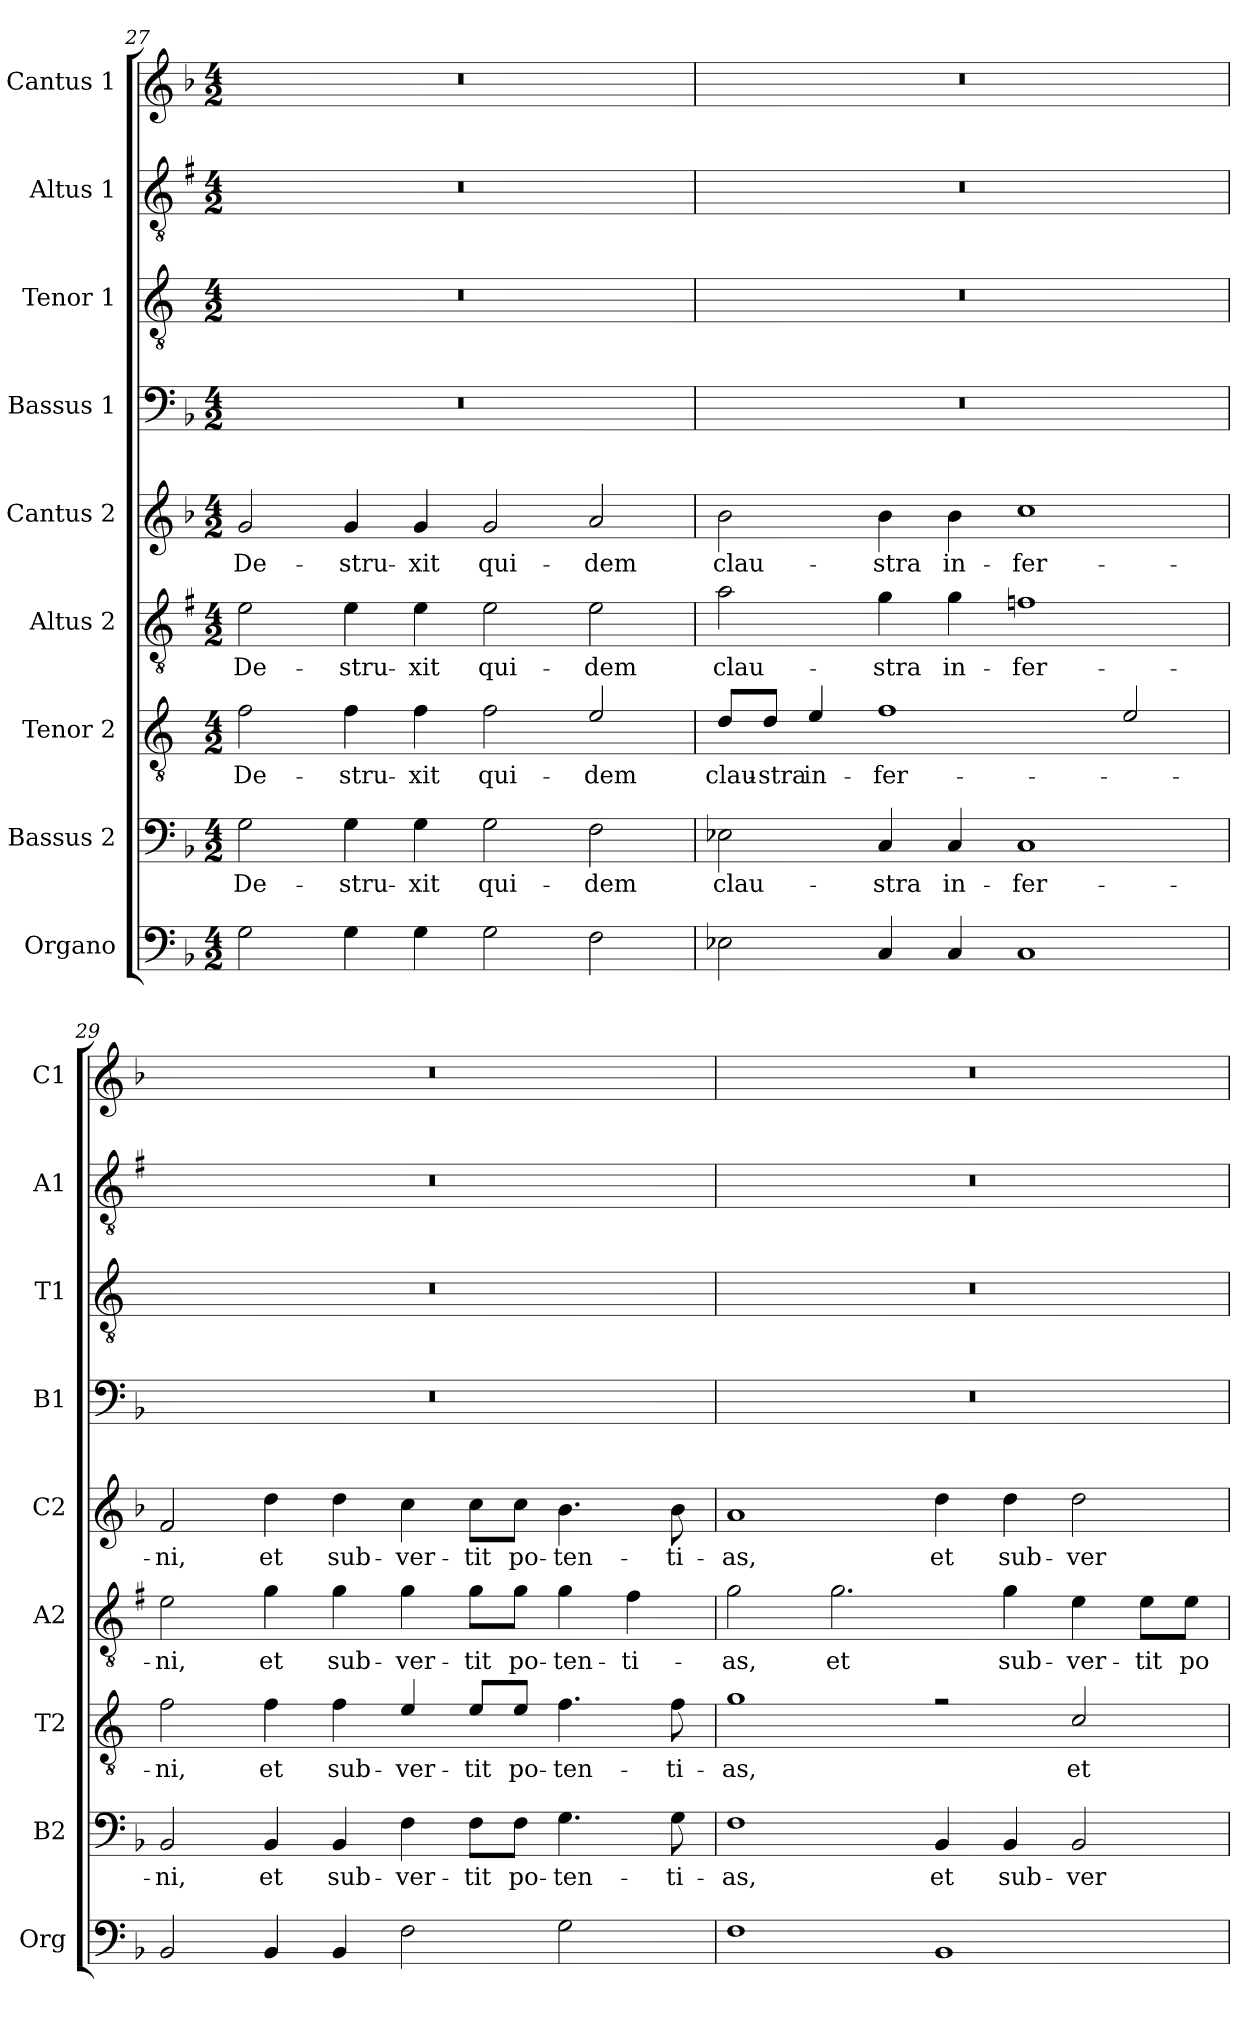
**kern	**kern	**text	**kern	**text	**kern	**text	**kern	**text	**kern	**kern	**kern	**kern
*part9	*part8	*part8	*part7	*part7	*part6	*part6	*part5	*part5	*part4	*part3	*part2	*part1
*staff9	*staff8	*staff8	*staff7	*staff7	*staff6	*staff6	*staff5	*staff5	*staff4	*staff3	*staff2	*staff1
*I"Organo	*I"Bassus 2	*	*I"Tenor 2	*	*I"Altus 2	*	*I"Cantus 2	*	*I"Bassus 1	*I"Tenor 1	*I"Altus 1	*I"Cantus 1
*I'Org	*I'B2	*	*I'T2	*	*I'A2	*	*I'C2	*	*I'B1	*I'T1	*I'A1	*I'C1
!!LO:PB:g=z
*clefF4	*clefF4	*	*clefGv2	*	*clefGv2	*	*clefG2	*	*clefF4	*clefGv2	*clefGv2	*clefG2
*	*	*	*ITrd4c7	*	*ITrd1c2	*	*	*	*	*ITrd4c7	*ITrd1c2	*
*k[b-]	*k[b-]	*	*k[b-]	*	*k[b-]	*	*k[b-]	*	*k[b-]	*k[b-]	*k[b-]	*k[b-]
*F:	*F:	*	*F:	*	*F:	*	*F:	*	*F:	*F:	*F:	*F:
*M4/2	*M4/2	*	*M4/2	*	*M4/2	*	*M4/2	*	*M4/2	*M4/2	*M4/2	*M4/2
=27	=27	=27	=27	=27	=27	=27	=27	=27	=27	=27	=27	=27
!	!	!LO:LY:b	!	!LO:LY:b	!	!LO:LY:b	!	!LO:LY:b	!	!	!	!
2G\	2G\	De-	2B-\	De-	2d\	De-	2g/	De-	0r	0r	0r	0r
!	!	!LO:LY:b	!	!LO:LY:b	!	!LO:LY:b	!	!LO:LY:b	!	!	!	!
4G\	4G\	-stru-	4B-\	-stru-	4d\	-stru-	4g/	-stru-	.	.	.	.
!	!	!LO:LY:b	!	!LO:LY:b	!	!LO:LY:b	!	!LO:LY:b	!	!	!	!
4G\	4G\	-xit	4B-\	-xit	4d\	-xit	4g/	-xit	.	.	.	.
!	!	!LO:LY:b	!	!LO:LY:b	!	!LO:LY:b	!	!LO:LY:b	!	!	!	!
2G\	2G\	qui-	2B-\	qui-	2d\	qui-	2g/	qui-	.	.	.	.
!	!	!LO:LY:b	!	!LO:LY:b	!	!LO:LY:b	!	!LO:LY:b	!	!	!	!
2F\	2F\	-dem	2A/	-dem	2d\	-dem	2a/	-dem	.	.	.	.
=28	=28	=28	=28	=28	=28	=28	=28	=28	=28	=28	=28	=28
!	!	!LO:LY:b	!	!LO:LY:b	!	!LO:LY:b	!	!LO:LY:b	!	!	!	!
2E-X\	2E-X\	clau-	8G/L	clau-	2g\	clau-	2b-\	clau-	0r	0r	0r	0r
!	!	!	!	!LO:LY:b	!	!	!	!	!	!	!	!
.	.	.	8G/J	-stra	.	.	.	.	.	.	.	.
!	!	!	!	!LO:LY:b	!	!	!	!	!	!	!	!
.	.	.	4A/	in-	.	.	.	.	.	.	.	.
!	!	!LO:LY:b	!	!LO:LY:b	!	!LO:LY:b	!	!LO:LY:b	!	!	!	!
4C/	4C/	-stra	1B-	-fer-	4f\	-stra	4b-\	-stra	.	.	.	.
!	!	!LO:LY:b	!	!	!	!LO:LY:b	!	!LO:LY:b	!	!	!	!
4C/	4C/	in-	.	.	4f\	in-	4b-\	in-	.	.	.	.
!	!	!LO:LY:b	!	!	!	!LO:LY:b	!	!LO:LY:b	!	!	!	!
1C	1C	-fer-	.	.	1e-X	-fer-	1cc	-fer-	.	.	.	.
.	.	.	2A/	.	.	.	.	.	.	.	.	.
=29	=29	=29	=29	=29	=29	=29	=29	=29	=29	=29	=29	=29
!	!	!LO:LY:b	!	!LO:LY:b	!	!LO:LY:b	!	!LO:LY:b	!	!	!	!
2BB-/	2BB-/	-ni,	2B-\	-ni,	2d\	-ni,	2f/	-ni,	0r	0r	0r	0r
!	!	!LO:LY:b	!	!LO:LY:b	!	!LO:LY:b	!	!LO:LY:b	!	!	!	!
4BB-/	4BB-/	et	4B-\	et	4f\	et	4dd\	et	.	.	.	.
!	!	!LO:LY:b	!	!LO:LY:b	!	!LO:LY:b	!	!LO:LY:b	!	!	!	!
4BB-/	4BB-/	sub-	4B-\	sub-	4f\	sub-	4dd\	sub-	.	.	.	.
!	!	!LO:LY:b	!	!LO:LY:b	!	!LO:LY:b	!	!LO:LY:b	!	!	!	!
2F\	4F\	-ver-	4A/	-ver-	4f\	-ver-	4cc\	-ver-	.	.	.	.
!	!	!LO:LY:b	!	!LO:LY:b	!	!LO:LY:b	!	!LO:LY:b	!	!	!	!
.	8F\L	-tit	8A/L	-tit	8f\L	-tit	8cc\L	-tit	.	.	.	.
!	!	!LO:LY:b	!	!LO:LY:b	!	!LO:LY:b	!	!LO:LY:b	!	!	!	!
.	8F\J	po-	8A/J	po-	8f\J	po-	8cc\J	po-	.	.	.	.
!	!	!LO:LY:b	!	!LO:LY:b	!	!LO:LY:b	!	!LO:LY:b	!	!	!	!
2G\	4.G\	-ten-	4.B-\	-ten-	4f\	-ten-	4.b-\	-ten-	.	.	.	.
!	!	!	!	!	!	!LO:LY:b	!	!	!	!	!	!
.	.	.	.	.	4e\	-ti-	.	.	.	.	.	.
!	!	!LO:LY:b	!	!LO:LY:b	!	!	!	!LO:LY:b	!	!	!	!
.	8G\	-ti-	8B-\	-ti-	.	.	8b-\	-ti-	.	.	.	.
=30	=30	=30	=30	=30	=30	=30	=30	=30	=30	=30	=30	=30
!	!	!LO:LY:b	!	!LO:LY:b	!	!LO:LY:b	!	!LO:LY:b	!	!	!	!
1F	1F	-as,	1c	-as,	2f\	-as,	1a	-as,	0r	0r	0r	0r
!	!	!	!	!	!	!LO:LY:b	!	!	!	!	!	!
.	.	.	.	.	2.f\	et	.	.	.	.	.	.
!	!	!LO:LY:b	!	!	!	!	!	!LO:LY:b	!	!	!	!
1BB-	4BB-/	et	2rf	.	.	.	4dd\	et	.	.	.	.
!	!	!LO:LY:b	!	!	!	!LO:LY:b	!	!LO:LY:b	!	!	!	!
.	4BB-/	sub-	.	.	4f\	sub-	4dd\	sub-	.	.	.	.
!	!	!LO:LY:b	!	!LO:LY:b	!	!LO:LY:b	!	!LO:LY:b	!	!	!	!
.	2BB-/	-ver-	2F/	et	4d\	-ver-	2dd\	-ver-	.	.	.	.
!	!	!	!	!	!	!LO:LY:b	!	!	!	!	!	!
.	.	.	.	.	8d\L	-tit	.	.	.	.	.	.
!	!	!	!	!	!	!LO:LY:b	!	!	!	!	!	!
.	.	.	.	.	8d\J	po-	.	.	.	.	.	.
=	=	=	=	=	=	=	=	=	=	=	=	=
*-	*-	*-	*-	*-	*-	*-	*-	*-	*-	*-	*-	*-
